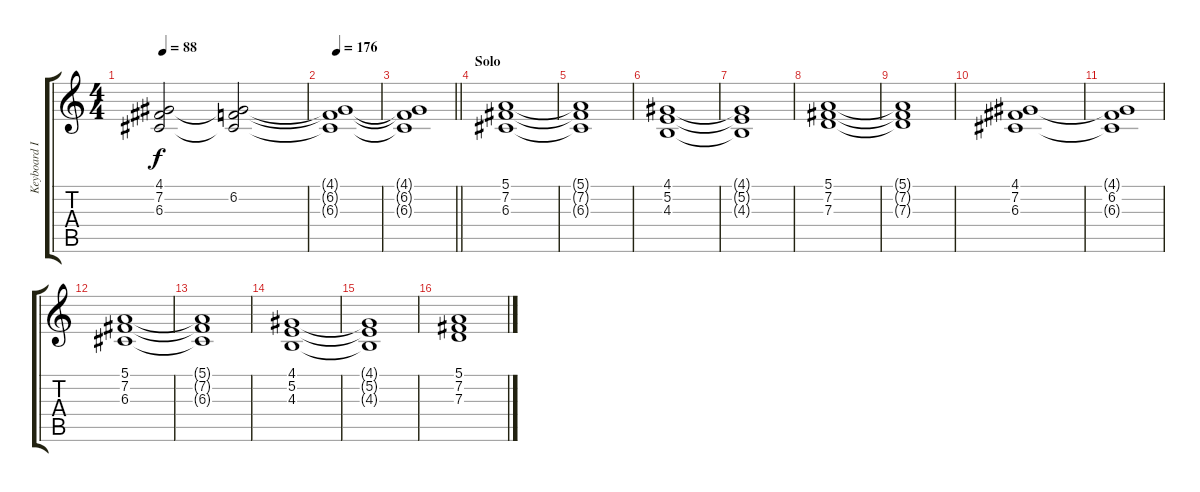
\track ("Keyboard I" "Keyboard I") {instrument synthstrings1}
\staff {score tabs}
\tuning (E4 B3 G3 D3 A2 E2) {hide}
\ts (4 4)
\tempo 88
\clef g2
\ks c
(4.1 7.2 6.3).2{dy f} (4.1{t} 6.2 6.3{t}).2 |
\tempo 176
(4.1{t} 6.2{t} 6.3{t}).1 |
\barLineRight lightlight
(4.1{t} 6.2{t} 6.3{t}).1 |
\section ("" "Solo")
(5.1 7.2 6.3).1 |
(5.1{t} 7.2{t} 6.3{t}).1 |
(4.1 5.2 4.3).1 |
(4.1{t} 5.2{t} 4.3{t}).1 |
(5.1 7.2 7.3).1 |
(5.1{t} 7.2{t} 7.3{t}).1 |
(4.1 7.2 6.3).1 |
(4.1{t} 6.2 6.3{t}).1 |
(5.1 7.2 6.3).1 |
(5.1{t} 7.2{t} 6.3{t}).1 |
(4.1 5.2 4.3).1 |
(4.1{t} 5.2{t} 4.3{t}).1 |
(5.1 7.2 7.3).1
